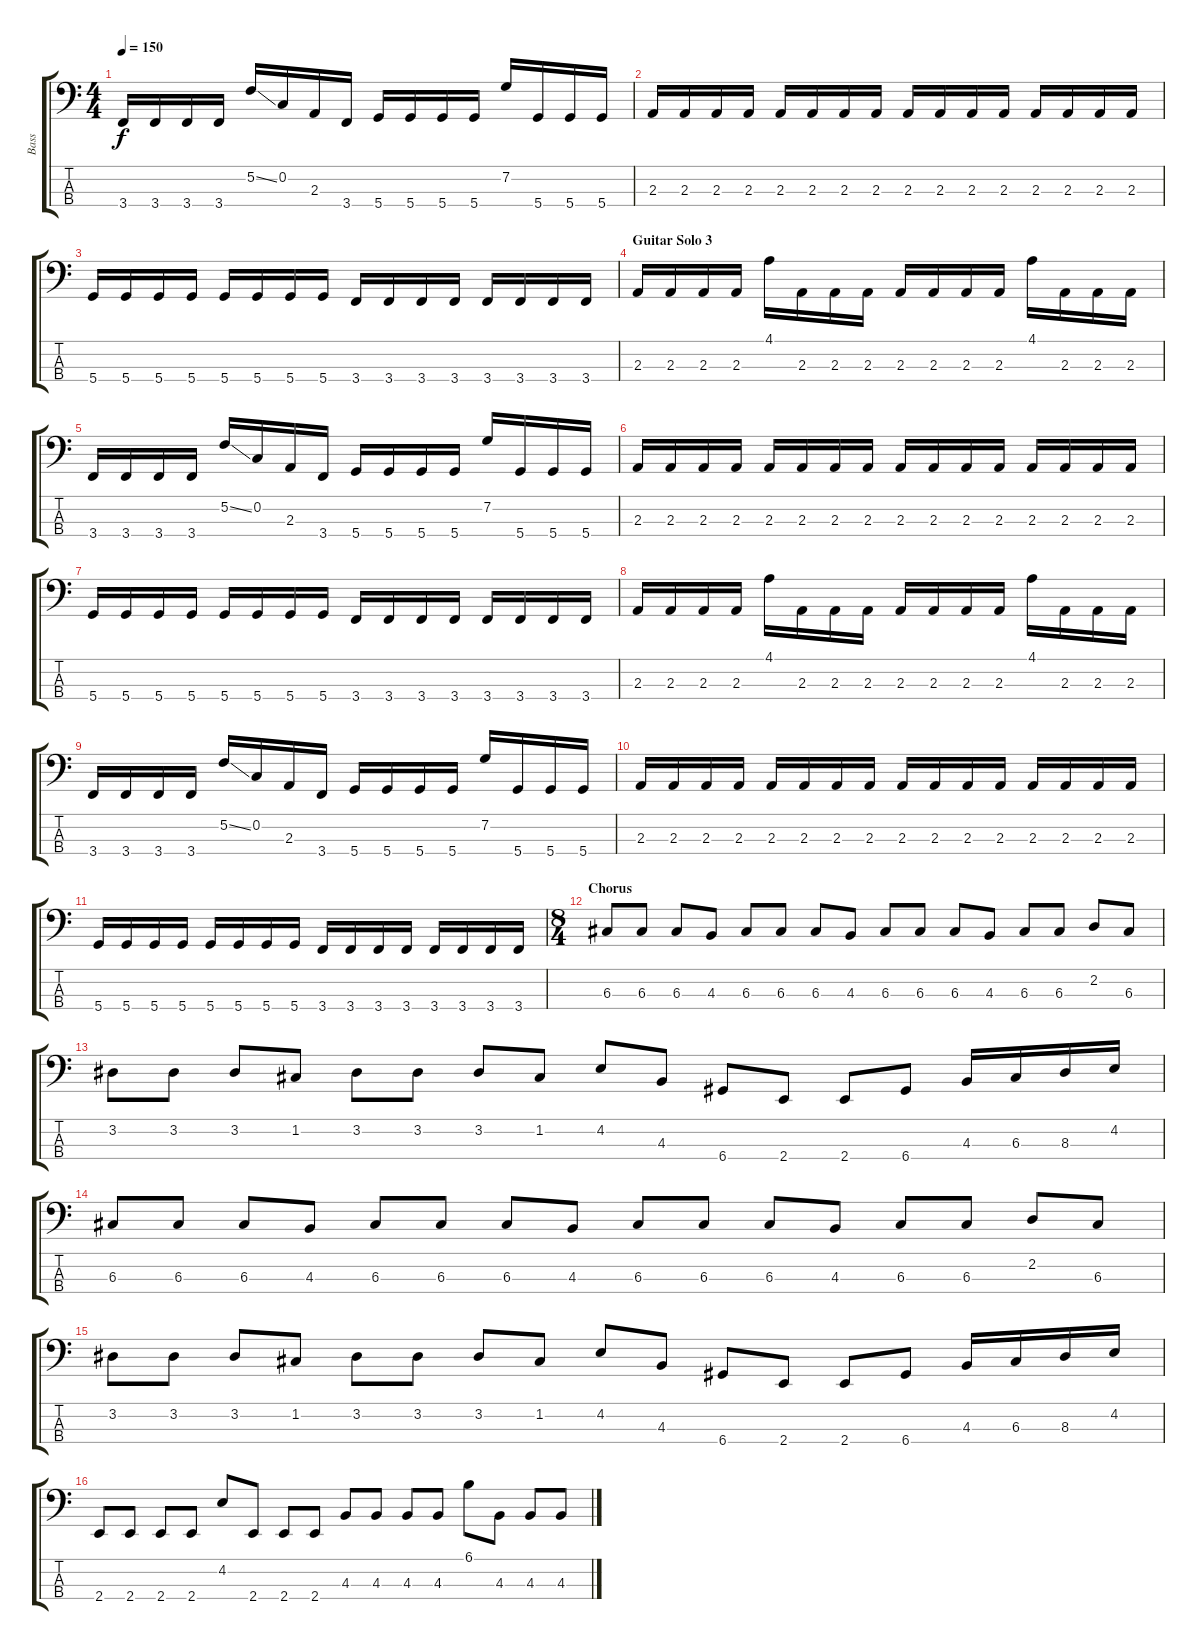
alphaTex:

\track ("Bass" "Bass") {instrument electricbassfinger}
\staff {score tabs}
\tuning (F2 C2 G1 D1) {hide}
\ts (4 4)
\tempo 150
\clef f4
\ks c
3.4.16{dy f} 3.4.16 3.4.16 3.4.16 5.2{ss}.16 0.2.16 2.3.16 3.4.16 5.4.16 5.4.16 5.4.16 5.4.16 7.2.16 5.4.16 5.4.16 5.4.16 |
2.3.16 2.3.16 2.3.16 2.3.16 2.3.16 2.3.16 2.3.16 2.3.16 2.3.16 2.3.16 2.3.16 2.3.16 2.3.16 2.3.16 2.3.16 2.3.16 |
5.4.16 5.4.16 5.4.16 5.4.16 5.4.16 5.4.16 5.4.16 5.4.16 3.4.16 3.4.16 3.4.16 3.4.16 3.4.16 3.4.16 3.4.16 3.4.16 |
\section ("" "Guitar Solo 3")
2.3.16 2.3.16 2.3.16 2.3.16 4.1.16 2.3.16 2.3.16 2.3.16 2.3.16 2.3.16 2.3.16 2.3.16 4.1.16 2.3.16 2.3.16 2.3.16 |
3.4.16 3.4.16 3.4.16 3.4.16 5.2{ss}.16 0.2.16 2.3.16 3.4.16 5.4.16 5.4.16 5.4.16 5.4.16 7.2.16 5.4.16 5.4.16 5.4.16 |
2.3.16 2.3.16 2.3.16 2.3.16 2.3.16 2.3.16 2.3.16 2.3.16 2.3.16 2.3.16 2.3.16 2.3.16 2.3.16 2.3.16 2.3.16 2.3.16 |
5.4.16 5.4.16 5.4.16 5.4.16 5.4.16 5.4.16 5.4.16 5.4.16 3.4.16 3.4.16 3.4.16 3.4.16 3.4.16 3.4.16 3.4.16 3.4.16 |
2.3.16 2.3.16 2.3.16 2.3.16 4.1.16 2.3.16 2.3.16 2.3.16 2.3.16 2.3.16 2.3.16 2.3.16 4.1.16 2.3.16 2.3.16 2.3.16 |
3.4.16 3.4.16 3.4.16 3.4.16 5.2{ss}.16 0.2.16 2.3.16 3.4.16 5.4.16 5.4.16 5.4.16 5.4.16 7.2.16 5.4.16 5.4.16 5.4.16 |
2.3.16 2.3.16 2.3.16 2.3.16 2.3.16 2.3.16 2.3.16 2.3.16 2.3.16 2.3.16 2.3.16 2.3.16 2.3.16 2.3.16 2.3.16 2.3.16 |
5.4.16 5.4.16 5.4.16 5.4.16 5.4.16 5.4.16 5.4.16 5.4.16 3.4.16 3.4.16 3.4.16 3.4.16 3.4.16 3.4.16 3.4.16 3.4.16 |
\ts (8 4)
\section ("" "Chorus")
6.3.8 6.3.8 6.3.8 4.3.8 6.3.8 6.3.8 6.3.8 4.3.8 6.3.8 6.3.8 6.3.8 4.3.8 6.3.8 6.3.8 2.2.8 6.3.8 |
3.2.8 3.2.8 3.2.8 1.2.8 3.2.8 3.2.8 3.2.8 1.2.8 4.2.8 4.3.8 6.4.8 2.4.8 2.4.8 6.4.8 4.3.16 6.3.16 8.3.16 4.2.16 |
6.3.8 6.3.8 6.3.8 4.3.8 6.3.8 6.3.8 6.3.8 4.3.8 6.3.8 6.3.8 6.3.8 4.3.8 6.3.8 6.3.8 2.2.8 6.3.8 |
3.2.8 3.2.8 3.2.8 1.2.8 3.2.8 3.2.8 3.2.8 1.2.8 4.2.8 4.3.8 6.4.8 2.4.8 2.4.8 6.4.8 4.3.16 6.3.16 8.3.16 4.2.16 |
2.4.8 2.4.8 2.4.8 2.4.8 4.2.8 2.4.8 2.4.8 2.4.8 4.3.8 4.3.8 4.3.8 4.3.8 6.1.8 4.3.8 4.3.8 4.3.8
